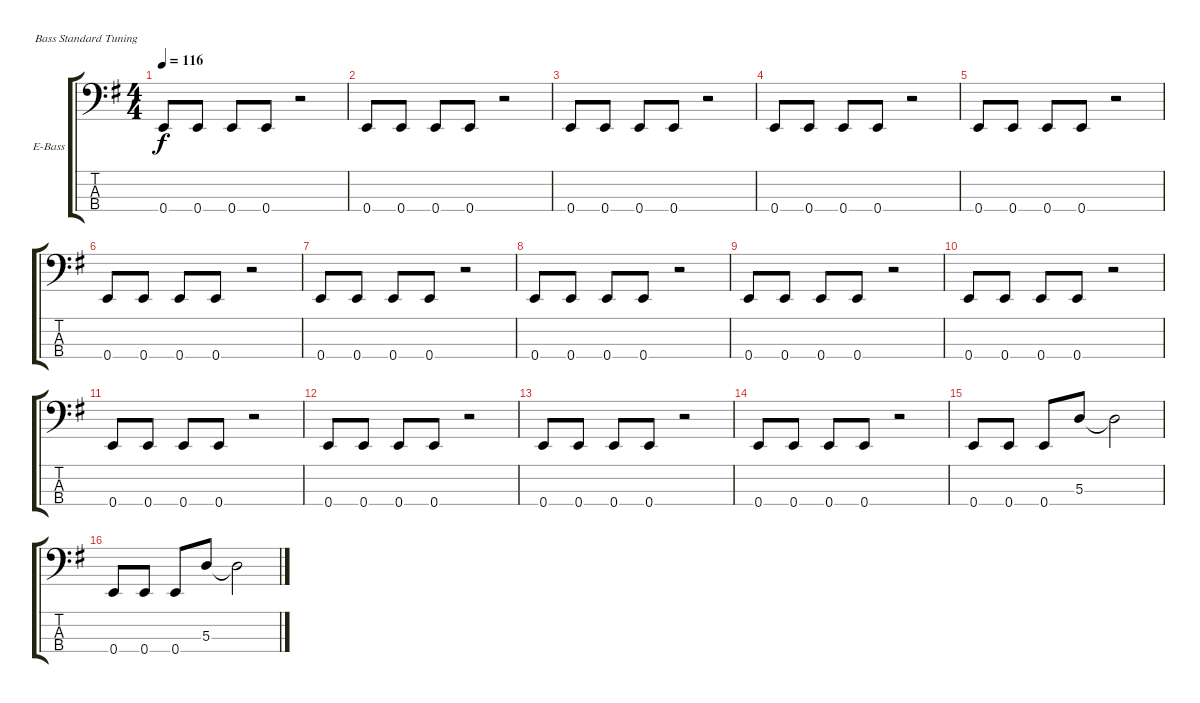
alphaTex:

\defaultSystemsLayout 4
\bracketExtendMode groupsimilarinstruments
\firstSystemTrackNameOrientation horizontal
\otherSystemsTrackNameOrientation horizontal
\track ("Electric Bass" "E-Bass") {instrument electricbassfinger}
\staff {score tabs}
\tuning (G2 D2 A1 E1)
\ts (4 4)
\tempo 116
\clef f4
\scale
1.03909
\ks g
0.4.8{dy f} 0.4.8 0.4.8 0.4.8 r.2 |
\scale
0.960908 0.4.8 0.4.8 0.4.8 0.4.8 r.2 |
\scale
1.03909 0.4.8 0.4.8 0.4.8 0.4.8 r.2 |
\scale
0.960908 0.4.8 0.4.8 0.4.8 0.4.8 r.2 |
\scale
1.03909 0.4.8 0.4.8 0.4.8 0.4.8 r.2 |
\scale
0.960908 0.4.8 0.4.8 0.4.8 0.4.8 r.2 |
\scale
1.03909 0.4.8 0.4.8 0.4.8 0.4.8 r.2 |
\scale
0.960908 0.4.8 0.4.8 0.4.8 0.4.8 r.2 |
\scale
1.03909 0.4.8 0.4.8 0.4.8 0.4.8 r.2 |
\scale
0.960908 0.4.8 0.4.8 0.4.8 0.4.8 r.2 |
\scale
1.03909 0.4.8 0.4.8 0.4.8 0.4.8 r.2 |
\scale
0.960908 0.4.8 0.4.8 0.4.8 0.4.8 r.2 |
\scale
1.03909 0.4.8 0.4.8 0.4.8 0.4.8 r.2 |
\scale
0.960908 0.4.8 0.4.8 0.4.8 0.4.8 r.2 |
\scale
1.03909 0.4.8 0.4.8 0.4.8 5.3.8 5.3{t}.2 |
\scale
0.960908 0.4.8 0.4.8 0.4.8 5.3.8 5.3{t}.2
